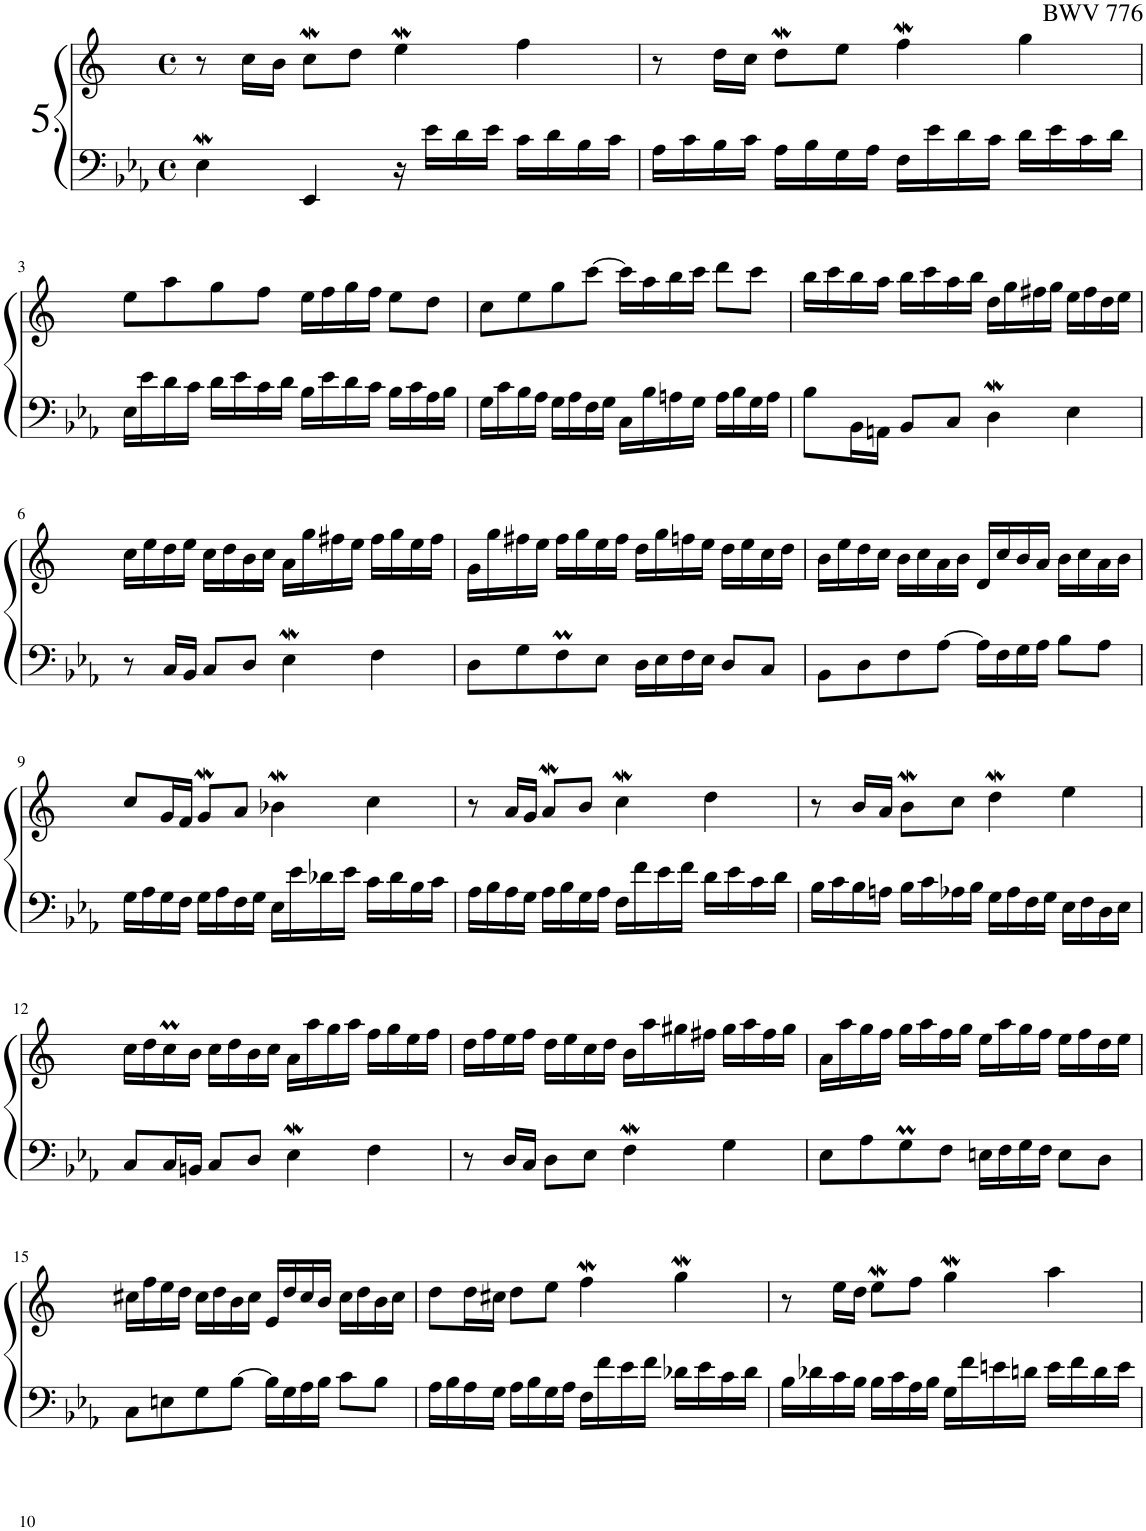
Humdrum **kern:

**kern	**kern
*part2	*part1
*staff2	*staff1
*I"Violoncello	*I"Alto Saxophone
*I'Vc	*I'A Sax
!!LO:PB:g=z
*clefF4	*clefG2
*	*Trd5c9
*k[b-e-a-]	*k[]
*M4/4	*M4/4
*met(c)	*met(c)
=1	=1
4E-w\	8r
.	16cc\LL
.	16b\JJ
4EE-/	8ccw\L
.	8dd\J
16r	4eeW\
16e-\LL	.
16d\	.
16e-\JJ	.
16c\LL	4ff\
16d\	.
16B-\	.
16c\JJ	.
=2	=2
16A-\LL	8r
16c\	.
16B-\	16dd\LL
16c\JJ	16cc\JJ
16A-\LL	8ddW\L
16B-\	.
16G\	8ee\J
16A-\JJ	.
16F\LL	4ffw\
16e-\	.
16d\	.
16c\JJ	.
16d\LL	4gg\
16e-\	.
16c\	.
16d\JJ	.
!!LO:LB:g=z
=3	=3
16E-\LL	8ee\L
16e-\	.
16d\	8aa\
16c\JJ	.
16d\LL	8gg\
16e-\	.
16c\	8ff\J
16d\JJ	.
16B-\LL	16ee\LL
16e-\	16ff\
16d\	16gg\
16c\JJ	16ff\JJ
16B-\LL	8ee\L
16c\	.
16A-\	8dd\J
16B-\JJ	.
=4	=4
16G\LL	8cc\L
16c\	.
16B-\	8ee\
16A-\JJ	.
16G\LL	8gg\
16A-\	.
16F\	[8ccc\J
16G\JJ	.
16C\LL	16ccc\LL]
16B-\	16aa\
16An\	16bb\
16G\JJ	16ccc\JJ
16A\LL	8ddd\L
16B-\	.
16G\	8ccc\J
16A\JJ	.
=5	=5
8B-\L	16bb\LL
.	16ccc\
16BB-\L	16bb\
16AAn\JJ	16aa\JJ
8BB-/L	16bb\LL
.	16ccc\
8C/J	16aa\
.	16bb\JJ
4DW\	16dd\LL
.	16gg\
.	16ff#X\
.	16gg\JJ
4E-\	16ee\LL
.	16ff#\
.	16dd\
.	16ee\JJ
!!LO:LB:g=z
=6	=6
8r	16cc\LL
.	16ee\
16C/LL	16dd\
16BB-/JJ	16ee\JJ
8C/L	16cc\LL
.	16dd\
8D/J	16b\
.	16cc\JJ
4E-w\	16a\LL
.	16gg\
.	16ff#X\
.	16ee\JJ
4F\	16ff#\LL
.	16gg\
.	16ee\
.	16ff#\JJ
=7	=7
8D\L	16g\LL
.	16gg\
8G\	16ff#X\
.	16ee\JJ
8FM\	16ff#\LL
.	16gg\
8E-\J	16ee\
.	16ff#\JJ
16D\LL	16dd\LL
16E-\	16gg\
16F\	16ffn\
16E-\JJ	16ee\JJ
8D/L	16dd\LL
.	16ee\
8C/J	16cc\
.	16dd\JJ
=8	=8
8BB-\L	16b\LL
.	16ee\
8D\	16dd\
.	16cc\JJ
8F\	16b\LL
.	16cc\
[8A-\J	16a\
.	16b\JJ
16A-\LL]	16d/LL
16F\	16cc/
16G\	16b/
16A-\JJ	16a/JJ
8B-\L	16b\LL
.	16cc\
8A-\J	16a\
.	16b\JJ
!!LO:LB:g=z
=9	=9
16G\LL	8cc/L
16A-\	.
16G\	16g/L
16F\JJ	16f/JJ
16G\LL	8gW/L
16A-\	.
16F\	8a/J
16G\JJ	.
16E-\LL	4b-Xw\
16e-\	.
16d-X\	.
16e-\JJ	.
16c\LL	4cc\
16d-\	.
16B-\	.
16c\JJ	.
=10	=10
16A-\LL	8r
16B-\	.
16A-\	16a/LL
16G\JJ	16g/JJ
16A-\LL	8aW/L
16B-\	.
16G\	8b/J
16A-\JJ	.
16F\LL	4ccw\
16f\	.
16e-\	.
16f\JJ	.
16d\LL	4dd\
16e-\	.
16c\	.
16d\JJ	.
=11	=11
16B-\LL	8r
16c\	.
16B-\	16b/LL
16An\JJ	16a/JJ
16B-\LL	8bW\L
16c\	.
16A-X\	8cc\J
16B-\JJ	.
16G\LL	4ddW\
16A-\	.
16F\	.
16G\JJ	.
16E-\LL	4ee\
16F\	.
16D\	.
16E-\JJ	.
!!LO:LB:g=z
=12	=12
8C/L	16cc\LL
.	16dd\
16C/L	16ccM\
16BBn/JJ	16b\JJ
8C/L	16cc\LL
.	16dd\
8D/J	16b\
.	16cc\JJ
4E-w\	16a\LL
.	16aa\
.	16gg\
.	16aa\JJ
4F\	16ff\LL
.	16gg\
.	16ee\
.	16ff\JJ
=13	=13
8r	16dd\LL
.	16ff\
16D/LL	16ee\
16C/JJ	16ff\JJ
8D\L	16dd\LL
.	16ee\
8E-\J	16cc\
.	16dd\JJ
4FW\	16b\LL
.	16aa\
.	16gg#X\
.	16ff#X\JJ
4G\	16gg#\LL
.	16aa\
.	16ff#\
.	16gg#\JJ
=14	=14
8E-\L	16a\LL
.	16aa\
8A-\	16gg\
.	16ff\JJ
8Gm\	16gg\LL
.	16aa\
8F\J	16ff\
.	16gg\JJ
16En\LL	16ee\LL
16F\	16aa\
16G\	16gg\
16F\JJ	16ff\JJ
8E\L	16ee\LL
.	16ff\
8D\J	16dd\
.	16ee\JJ
!!LO:LB:g=z
=15	=15
8C\L	16cc#X\LL
.	16ff\
8En\	16ee\
.	16dd\JJ
8G\	16cc#\LL
.	16dd\
[8B-\J	16b\
.	16cc#\JJ
16B-\LL]	16e/LL
16G\	16dd/
16A-\	16cc#/
16B-\JJ	16b/JJ
8c\L	16cc#\LL
.	16dd\
8B-\J	16b\
.	16cc#\JJ
=16	=16
16A-\LL	8dd\L
16B-\	.
16A-\	16dd\L
16G\JJ	16cc#X\JJ
16A-\LL	8dd\L
16B-\	.
16G\	8ee\J
16A-\JJ	.
16F\LL	4ffw\
16f\	.
16e-\	.
16f\JJ	.
16d-X\LL	4ggW\
16e-\	.
16c\	.
16d-\JJ	.
=17	=17
16B-\LL	8r
16d-X\	.
16c\	16ee\LL
16B-\JJ	16dd\JJ
16B-\LL	8eeW\L
16c\	.
16A-\	8ff\J
16B-\JJ	.
16G\LL	4ggW\
16f\	.
16en\	.
16dn\JJ	.
16e\LL	4aa\
16f\	.
16d\	.
16e\JJ	.
=	=
*-	*-
